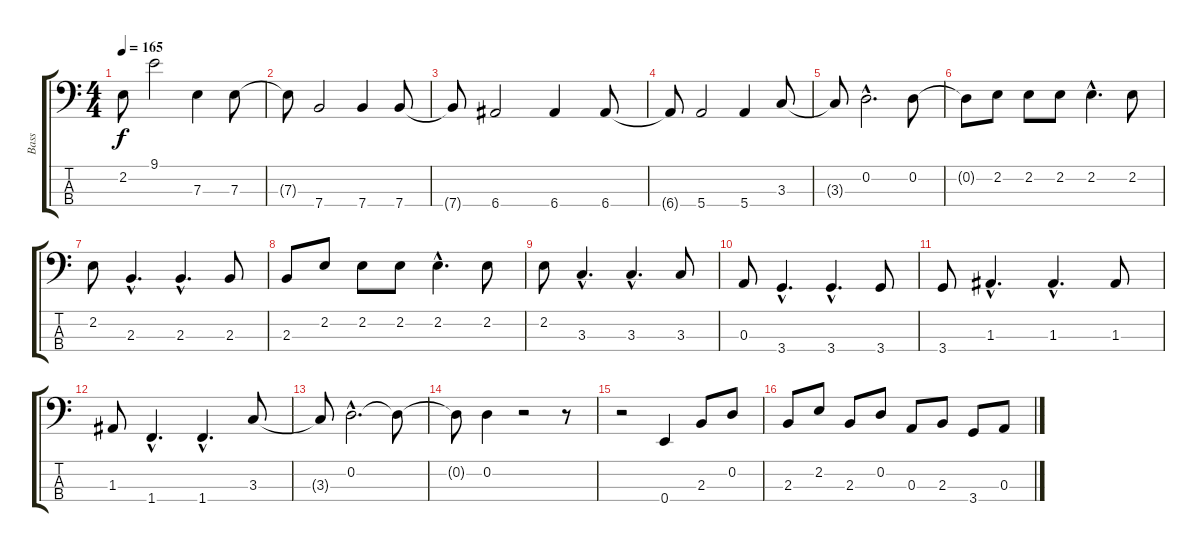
\track ("Bass" "Bass") {instrument fretlessbass}
\staff {score tabs}
\tuning (G2 D2 A1 E1) {hide}
\ts (4 4)
\tempo 165
\clef f4
\ks c
2.2{t}.8{dy f} 9.1.2 7.3.4 7.3.8 |
7.3{t}.8 7.4.2 7.4.4 7.4.8 |
7.4{t}.8 6.4.2 6.4.4 6.4.8 |
6.4{t}.8 5.4.2 5.4.4 3.3.8 |
3.3{t}.8 0.2{hac}.2{d} 0.2.8 |
0.2{t}.8 2.2.8 2.2.8 2.2.8 2.2{hac}.4{d} 2.2.8 |
2.2.8 2.3{hac}.4{d} 2.3{hac}.4{d} 2.3.8 |
2.3.8 2.2.8 2.2.8 2.2.8 2.2{hac}.4{d} 2.2.8 |
2.2.8 3.3{hac}.4{d} 3.3{hac}.4{d} 3.3.8 |
0.3.8 3.4{hac}.4{d} 3.4{hac}.4{d} 3.4.8 |
3.4.8 1.3{hac}.4{d} 1.3{hac}.4{d} 1.3.8 |
1.3.8 1.4{hac}.4{d} 1.4{hac}.4{d} 3.3.8 |
3.3{t}.8 0.2{hac}.2{d} 0.2{t}.8 |
0.2{t}.8 0.2.4 r.2 r.8 |
r.2 0.4.4 2.3.8 0.2.8 |
2.3.8 2.2.8 2.3.8 0.2.8 0.3.8 2.3.8 3.4.8 0.3.8
